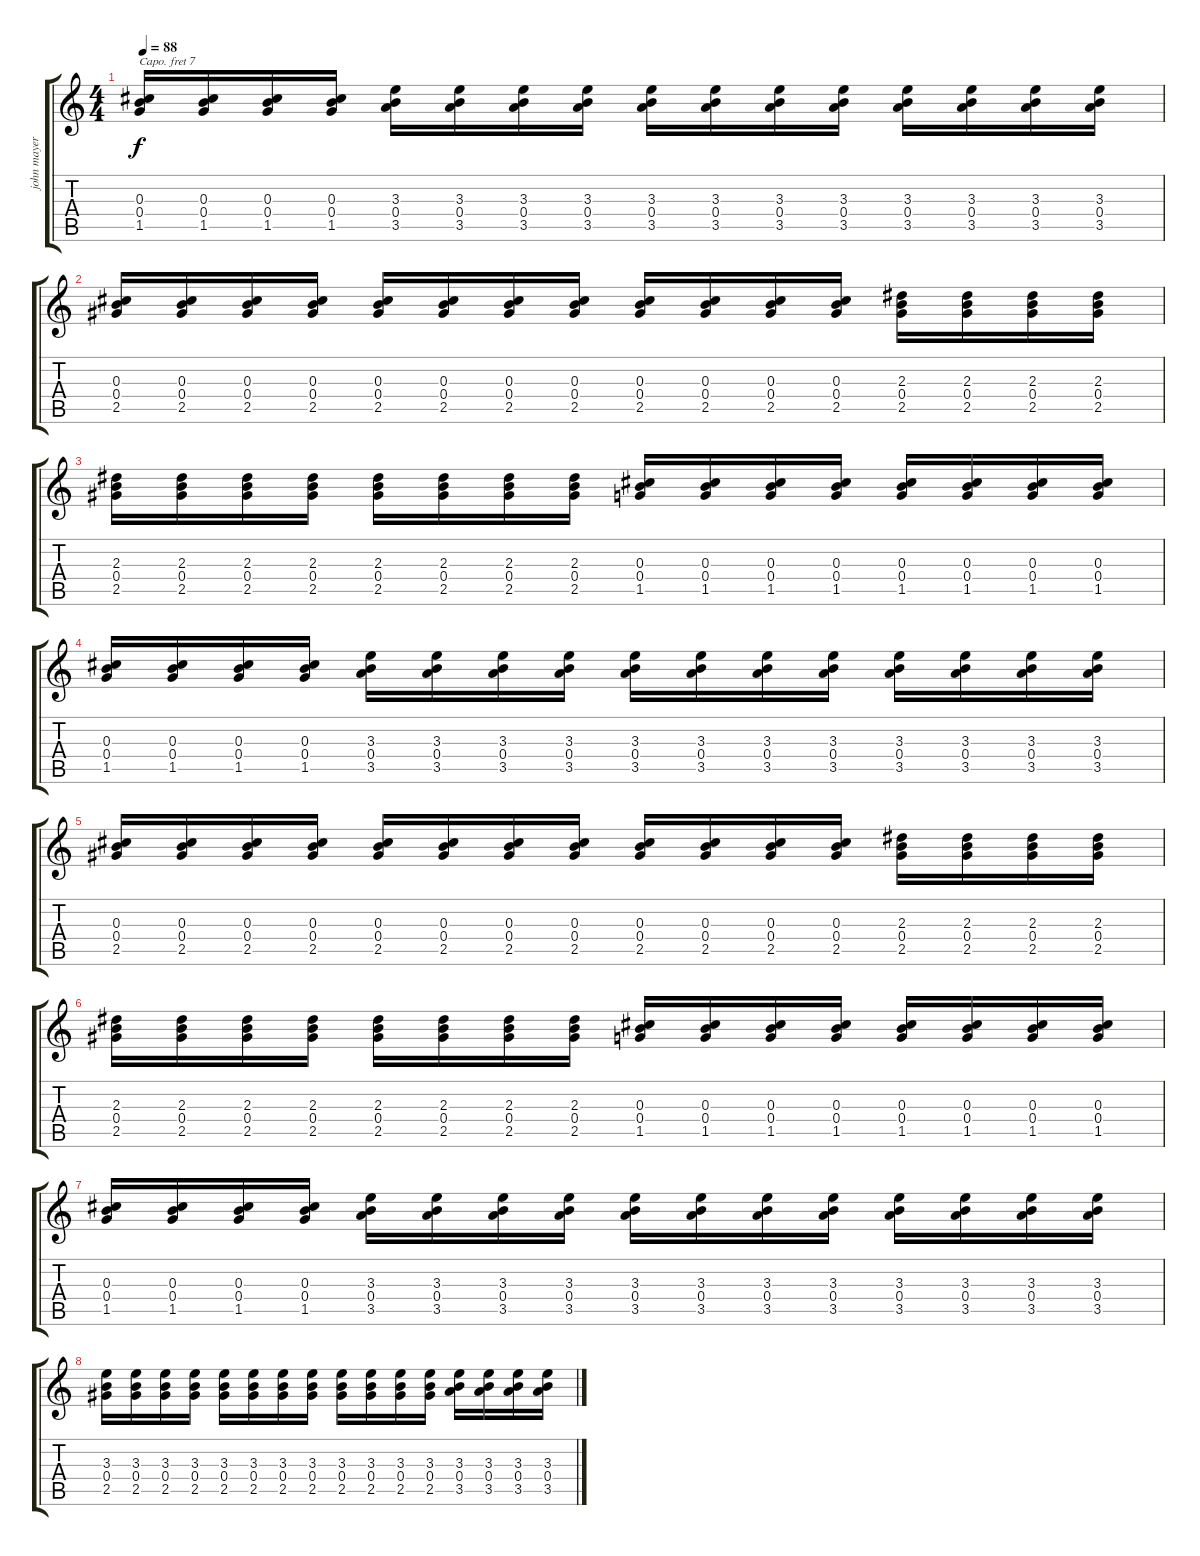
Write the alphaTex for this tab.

\track ("john mayer" "john mayer") {instrument acousticguitarnylon}
\staff {score tabs}
\capo 7
\tuning (E4 B3 Gb3 E3 B2 E2) {hide}
\ts (4 4)
\tempo 88
\clef g2
\ks c
(0.3 0.4 1.5).16{dy f} (0.3 0.4 1.5).16 (0.3 0.4 1.5).16 (0.3 0.4 1.5).16 (3.3 0.4 3.5).16 (3.3 0.4 3.5).16 (3.3 0.4 3.5).16 (3.3 0.4 3.5).16 (3.3 0.4 3.5).16 (3.3 0.4 3.5).16 (3.3 0.4 3.5).16 (3.3 0.4 3.5).16 (3.3 0.4 3.5).16 (3.3 0.4 3.5).16 (3.3 0.4 3.5).16 (3.3 0.4 3.5).16 |
(0.3 0.4 2.5).16 (0.3 0.4 2.5).16 (0.3 0.4 2.5).16 (0.3 0.4 2.5).16 (0.3 0.4 2.5).16 (0.3 0.4 2.5).16 (0.3 0.4 2.5).16 (0.3 0.4 2.5).16 (0.3 0.4 2.5).16 (0.3 0.4 2.5).16 (0.3 0.4 2.5).16 (0.3 0.4 2.5).16 (2.3 0.4 2.5).16 (2.3 0.4 2.5).16 (2.3 0.4 2.5).16 (2.3 0.4 2.5).16 |
(2.3 0.4 2.5).16 (2.3 0.4 2.5).16 (2.3 0.4 2.5).16 (2.3 0.4 2.5).16 (2.3 0.4 2.5).16 (2.3 0.4 2.5).16 (2.3 0.4 2.5).16 (2.3 0.4 2.5).16 (0.3 0.4 1.5).16 (0.3 0.4 1.5).16 (0.3 0.4 1.5).16 (0.3 0.4 1.5).16 (0.3 0.4 1.5).16 (0.3 0.4 1.5).16 (0.3 0.4 1.5).16 (0.3 0.4 1.5).16 |
(0.3 0.4 1.5).16 (0.3 0.4 1.5).16 (0.3 0.4 1.5).16 (0.3 0.4 1.5).16 (3.3 0.4 3.5).16 (3.3 0.4 3.5).16 (3.3 0.4 3.5).16 (3.3 0.4 3.5).16 (3.3 0.4 3.5).16 (3.3 0.4 3.5).16 (3.3 0.4 3.5).16 (3.3 0.4 3.5).16 (3.3 0.4 3.5).16 (3.3 0.4 3.5).16 (3.3 0.4 3.5).16 (3.3 0.4 3.5).16 |
(0.3 0.4 2.5).16 (0.3 0.4 2.5).16 (0.3 0.4 2.5).16 (0.3 0.4 2.5).16 (0.3 0.4 2.5).16 (0.3 0.4 2.5).16 (0.3 0.4 2.5).16 (0.3 0.4 2.5).16 (0.3 0.4 2.5).16 (0.3 0.4 2.5).16 (0.3 0.4 2.5).16 (0.3 0.4 2.5).16 (2.3 0.4 2.5).16 (2.3 0.4 2.5).16 (2.3 0.4 2.5).16 (2.3 0.4 2.5).16 |
(2.3 0.4 2.5).16 (2.3 0.4 2.5).16 (2.3 0.4 2.5).16 (2.3 0.4 2.5).16 (2.3 0.4 2.5).16 (2.3 0.4 2.5).16 (2.3 0.4 2.5).16 (2.3 0.4 2.5).16 (0.3 0.4 1.5).16 (0.3 0.4 1.5).16 (0.3 0.4 1.5).16 (0.3 0.4 1.5).16 (0.3 0.4 1.5).16 (0.3 0.4 1.5).16 (0.3 0.4 1.5).16 (0.3 0.4 1.5).16 |
(0.3 0.4 1.5).16 (0.3 0.4 1.5).16 (0.3 0.4 1.5).16 (0.3 0.4 1.5).16 (3.3 0.4 3.5).16 (3.3 0.4 3.5).16 (3.3 0.4 3.5).16 (3.3 0.4 3.5).16 (3.3 0.4 3.5).16 (3.3 0.4 3.5).16 (3.3 0.4 3.5).16 (3.3 0.4 3.5).16 (3.3 0.4 3.5).16 (3.3 0.4 3.5).16 (3.3 0.4 3.5).16 (3.3 0.4 3.5).16 |
(3.3 0.4 2.5).16 (3.3 0.4 2.5).16 (3.3 0.4 2.5).16 (3.3 0.4 2.5).16 (3.3 0.4 2.5).16 (3.3 0.4 2.5).16 (3.3 0.4 2.5).16 (3.3 0.4 2.5).16 (3.3 0.4 2.5).16 (3.3 0.4 2.5).16 (3.3 0.4 2.5).16 (3.3 0.4 2.5).16 (3.3 0.4 3.5).16 (3.3 0.4 3.5).16 (3.3 0.4 3.5).16 (3.3 0.4 3.5).16
